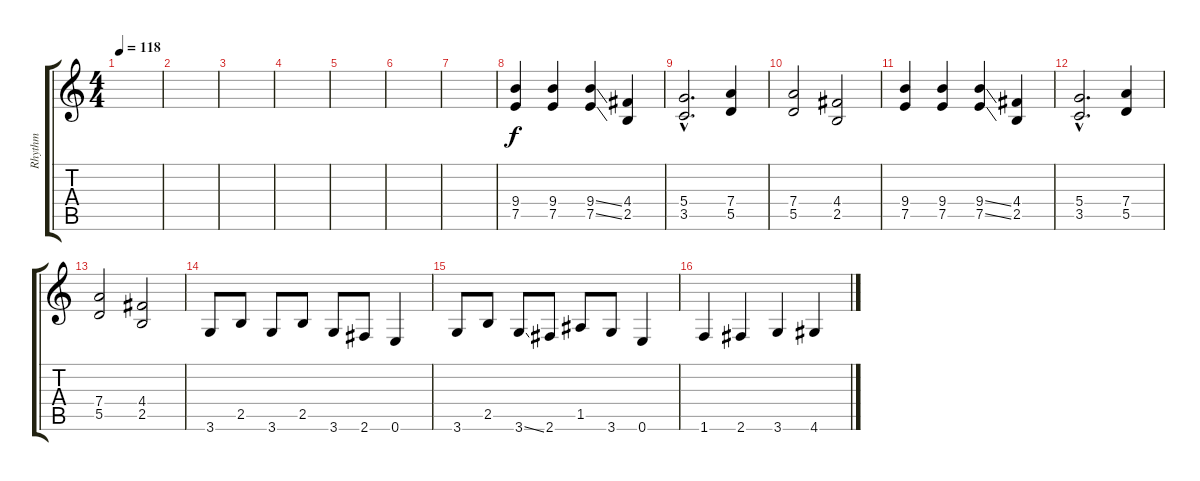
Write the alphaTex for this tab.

\track ("Rhythm" "Rhythm") {instrument distortionguitar}
\staff {score tabs}
\tuning (E4 B3 G3 D3 A2 E2) {hide}
\ts (4 4)
\tempo 118
\clef g2
\ks c
|
|
|
|
|
|
|
(9.4 7.5).4 (9.4 7.5).4 (9.4{ss} 7.5{ss}).4 (4.4 2.5).4 |
(5.4{hac} 3.5{hac}).2{d} (7.4 5.5).4 |
(7.4 5.5).2 (4.4 2.5).2 |
(9.4 7.5).4 (9.4 7.5).4 (9.4{ss} 7.5{ss}).4 (4.4 2.5).4 |
(5.4{hac} 3.5{hac}).2{d} (7.4 5.5).4 |
(7.4 5.5).2 (4.4 2.5).2 |
3.6.8 2.5.8 3.6.8 2.5.8 3.6.8 2.6.8 0.6.4 |
3.6.8 2.5.8 3.6{ss}.8 2.6.8 1.5.8 3.6.8 0.6.4 |
1.6.4 2.6.4 3.6.4 4.6.4
